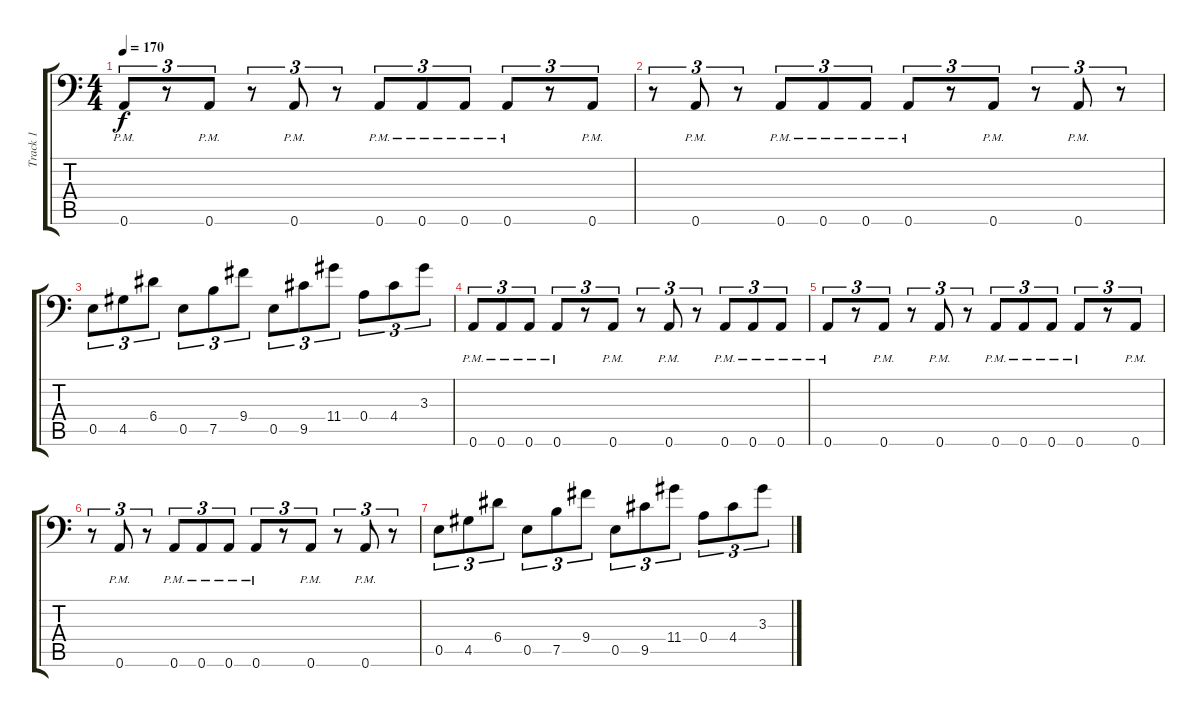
\track ("Track 1" "Track 1") {instrument distortionguitar}
\staff {score tabs}
\tuning (D4 A3 F3 A2 E2 A1) {hide}
\ts (4 4)
\tempo 170
\clef f4
\ks c
0.6{pm}.8{tu (3 2) dy f} r.8{tu (3 2)} 0.6{pm}.8{tu (3 2)} r.8{tu (3 2)} 0.6{pm}.8{tu (3 2)} r.8{tu (3 2)} 0.6{pm}.8{tu (3 2)} 0.6{pm}.8{tu (3 2)} 0.6{pm}.8{tu (3 2)} 0.6{pm}.8{tu (3 2)} r.8{tu (3 2)} 0.6{pm}.8{tu (3 2)} |
r.8{tu (3 2)} 0.6{pm}.8{tu (3 2)} r.8{tu (3 2)} 0.6{pm}.8{tu (3 2)} 0.6{pm}.8{tu (3 2)} 0.6{pm}.8{tu (3 2)} 0.6{pm}.8{tu (3 2)} r.8{tu (3 2)} 0.6{pm}.8{tu (3 2)} r.8{tu (3 2)} 0.6{pm}.8{tu (3 2)} r.8{tu (3 2)} |
0.5.8{tu (3 2)} 4.5.8{tu (3 2)} 6.4.8{tu (3 2)} 0.5.8{tu (3 2)} 7.5.8{tu (3 2)} 9.4.8{tu (3 2)} 0.5.8{tu (3 2)} 9.5.8{tu (3 2)} 11.4.8{tu (3 2)} 0.4.8{tu (3 2)} 4.4.8{tu (3 2)} 3.3.8{tu (3 2)} |
0.6{pm}.8{tu (3 2)} 0.6{pm}.8{tu (3 2)} 0.6{pm}.8{tu (3 2)} 0.6{pm}.8{tu (3 2)} r.8{tu (3 2)} 0.6{pm}.8{tu (3 2)} r.8{tu (3 2)} 0.6{pm}.8{tu (3 2)} r.8{tu (3 2)} 0.6{pm}.8{tu (3 2)} 0.6{pm}.8{tu (3 2)} 0.6{pm}.8{tu (3 2)} |
0.6{pm}.8{tu (3 2)} r.8{tu (3 2)} 0.6{pm}.8{tu (3 2)} r.8{tu (3 2)} 0.6{pm}.8{tu (3 2)} r.8{tu (3 2)} 0.6{pm}.8{tu (3 2)} 0.6{pm}.8{tu (3 2)} 0.6{pm}.8{tu (3 2)} 0.6{pm}.8{tu (3 2)} r.8{tu (3 2)} 0.6{pm}.8{tu (3 2)} |
r.8{tu (3 2)} 0.6{pm}.8{tu (3 2)} r.8{tu (3 2)} 0.6{pm}.8{tu (3 2)} 0.6{pm}.8{tu (3 2)} 0.6{pm}.8{tu (3 2)} 0.6{pm}.8{tu (3 2)} r.8{tu (3 2)} 0.6{pm}.8{tu (3 2)} r.8{tu (3 2)} 0.6{pm}.8{tu (3 2)} r.8{tu (3 2)} |
0.5.8{tu (3 2)} 4.5.8{tu (3 2)} 6.4.8{tu (3 2)} 0.5.8{tu (3 2)} 7.5.8{tu (3 2)} 9.4.8{tu (3 2)} 0.5.8{tu (3 2)} 9.5.8{tu (3 2)} 11.4.8{tu (3 2)} 0.4.8{tu (3 2)} 4.4.8{tu (3 2)} 3.3.8{tu (3 2)}
